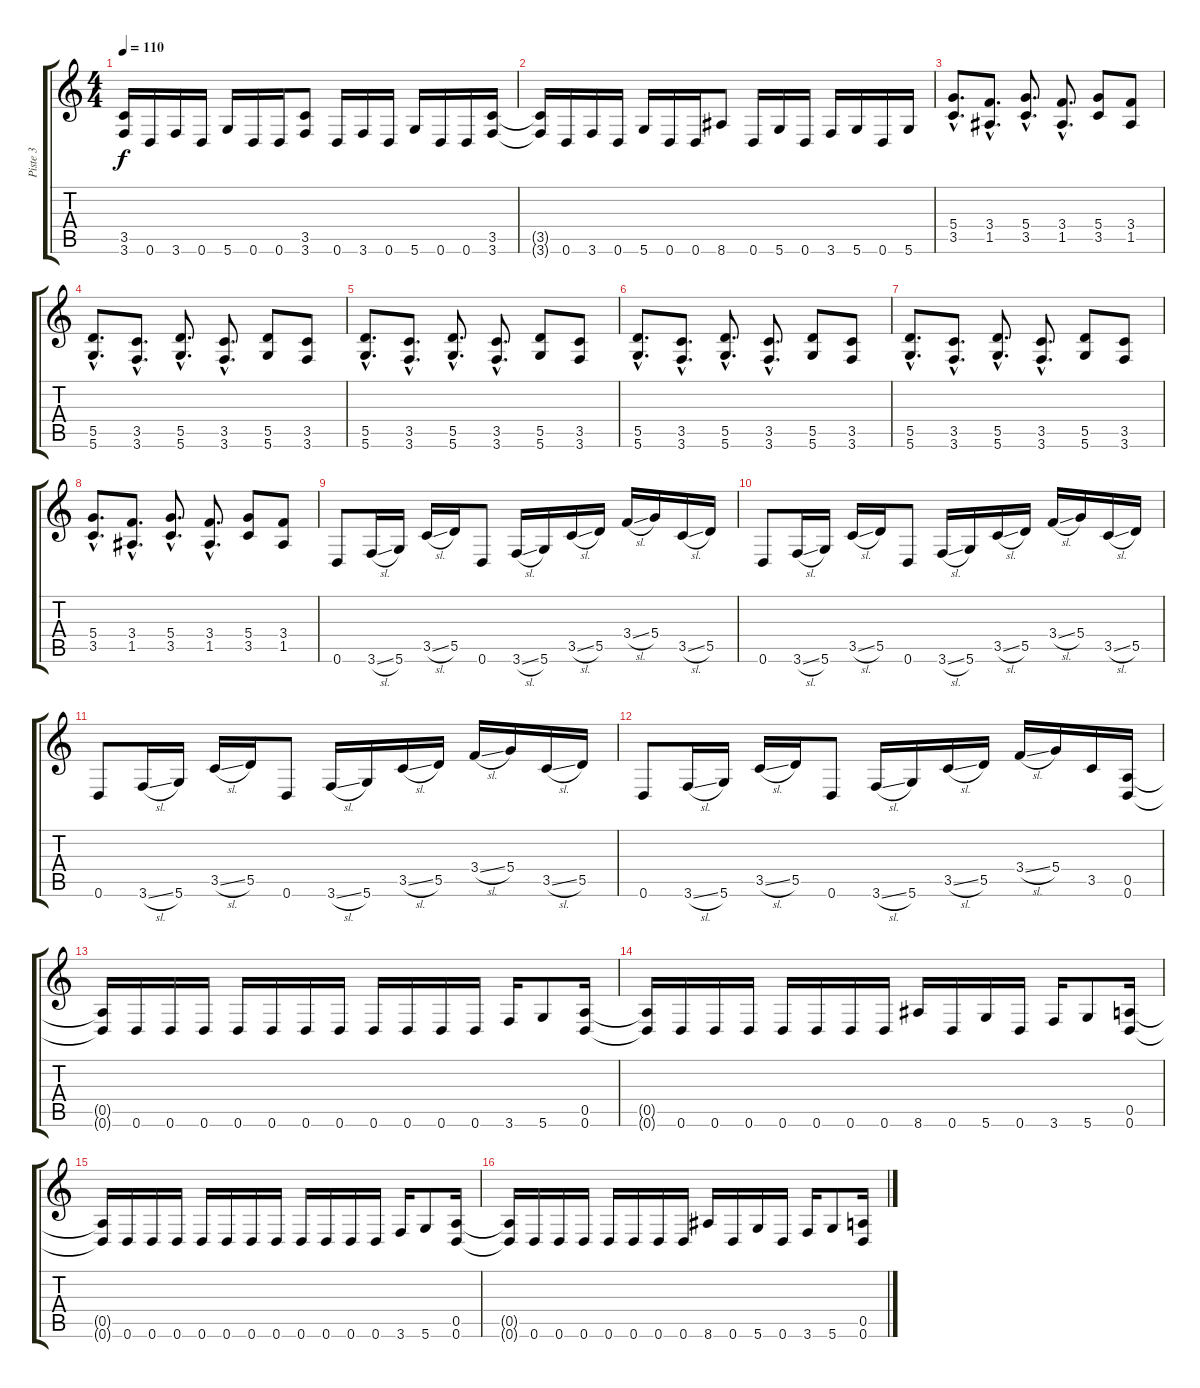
\track ("Piste 3" "Piste 3") {instrument distortionguitar}
\staff {score tabs}
\tuning (E4 B3 G3 D3 A2 D2) {hide}
\ts (4 4)
\tempo 110
\clef g2
\ks c
(3.5{t} 3.6{t}).16{dy f} 0.6.16 3.6.16 0.6.16 5.6.16 0.6.16 0.6.16 (3.5 3.6).8 0.6.16 3.6.16 0.6.16 5.6.16 0.6.16 0.6.16 (3.5 3.6).16 |
(3.5{t} 3.6{t}).16 0.6.16 3.6.16 0.6.16 5.6.16 0.6.16 0.6.16 8.6.8 0.6.16 5.6.16 0.6.16 3.6.16 5.6.16 0.6.16 5.6.16 |
(5.4{hac} 3.5{hac}).8{d} (3.4{hac} 1.5{hac}).8{d} (5.4{hac} 3.5{hac}).8{d} (3.4{hac} 1.5{hac}).8{d} (5.4 3.5).8 (3.4 1.5).8 |
(5.5{hac} 5.6{hac}).8{d} (3.5{hac} 3.6{hac}).8{d} (5.5{hac} 5.6{hac}).8{d} (3.5{hac} 3.6{hac}).8{d} (5.5 5.6).8 (3.5 3.6).8 |
(5.5{hac} 5.6{hac}).8{d} (3.5{hac} 3.6{hac}).8{d} (5.5{hac} 5.6{hac}).8{d} (3.5{hac} 3.6{hac}).8{d} (5.5 5.6).8 (3.5 3.6).8 |
(5.5{hac} 5.6{hac}).8{d} (3.5{hac} 3.6{hac}).8{d} (5.5{hac} 5.6{hac}).8{d} (3.5{hac} 3.6{hac}).8{d} (5.5 5.6).8 (3.5 3.6).8 |
(5.5{hac} 5.6{hac}).8{d} (3.5{hac} 3.6{hac}).8{d} (5.5{hac} 5.6{hac}).8{d} (3.5{hac} 3.6{hac}).8{d} (5.5 5.6).8 (3.5 3.6).8 |
(5.4{hac} 3.5{hac}).8{d} (3.4{hac} 1.5{hac}).8{d} (5.4{hac} 3.5{hac}).8{d} (3.4{hac} 1.5{hac}).8{d} (5.4 3.5).8 (3.4 1.5).8 |
0.6.8 3.6{sl}.16 5.6.16 3.5{sl}.16 5.5.16 0.6.8 3.6{sl}.16 5.6.16 3.5{sl}.16 5.5.16 3.4{sl}.16 5.4.16 3.5{sl}.16 5.5.16 |
0.6.8 3.6{sl}.16 5.6.16 3.5{sl}.16 5.5.16 0.6.8 3.6{sl}.16 5.6.16 3.5{sl}.16 5.5.16 3.4{sl}.16 5.4.16 3.5{sl}.16 5.5.16 |
0.6.8 3.6{sl}.16 5.6.16 3.5{sl}.16 5.5.16 0.6.8 3.6{sl}.16 5.6.16 3.5{sl}.16 5.5.16 3.4{sl}.16 5.4.16 3.5{sl}.16 5.5.16 |
0.6.8 3.6{sl}.16 5.6.16 3.5{sl}.16 5.5.16 0.6.8 3.6{sl}.16 5.6.16 3.5{sl}.16 5.5.16 3.4{sl}.16 5.4.16 3.5.16 (0.5 0.6).16 |
(0.5{t} 0.6{t}).16 0.6.16 0.6.16 0.6.16 0.6.16 0.6.16 0.6.16 0.6.16 0.6.16 0.6.16 0.6.16 0.6.16 3.6.16 5.6.8 (0.5 0.6).16 |
(0.5{t} 0.6{t}).16 0.6.16 0.6.16 0.6.16 0.6.16 0.6.16 0.6.16 0.6.16 8.6.16 0.6.16 5.6.16 0.6.16 3.6.16 5.6.8 (0.5 0.6).16 |
(0.5{t} 0.6{t}).16 0.6.16 0.6.16 0.6.16 0.6.16 0.6.16 0.6.16 0.6.16 0.6.16 0.6.16 0.6.16 0.6.16 3.6.16 5.6.8 (0.5 0.6).16 |
(0.5{t} 0.6{t}).16 0.6.16 0.6.16 0.6.16 0.6.16 0.6.16 0.6.16 0.6.16 8.6.16 0.6.16 5.6.16 0.6.16 3.6.16 5.6.8 (0.5 0.6).16
